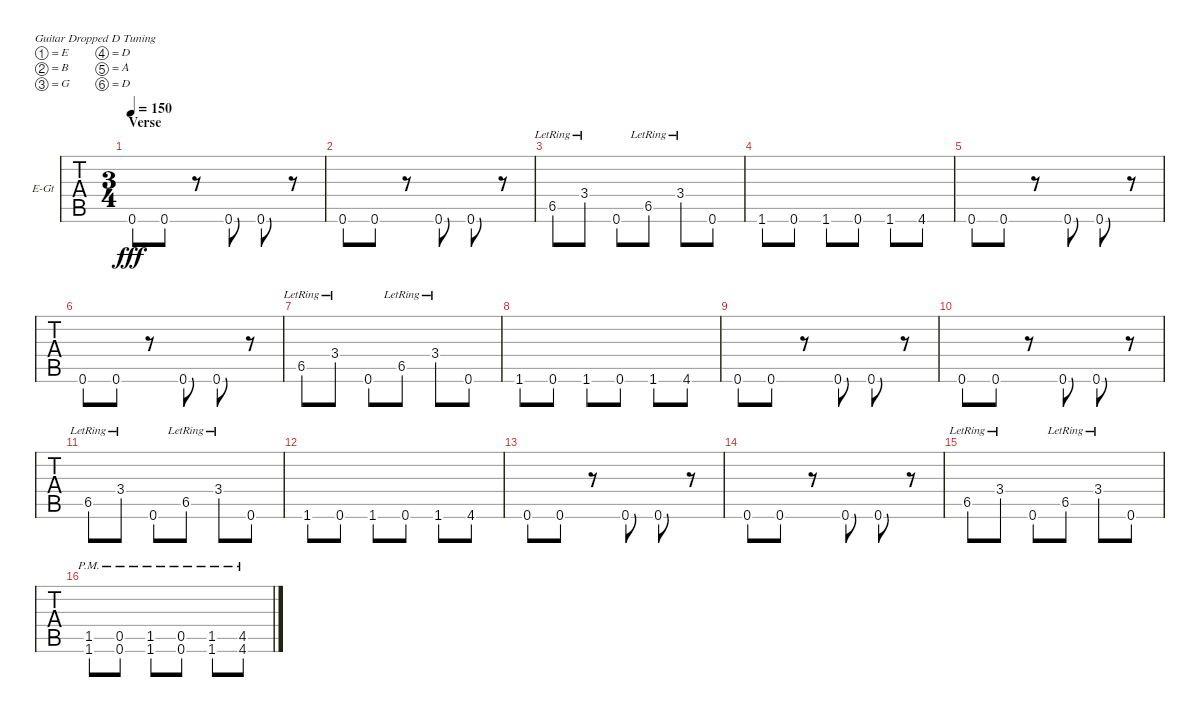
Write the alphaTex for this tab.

\defaultSystemsLayout 4
\bracketExtendMode groupsimilarinstruments
\firstSystemTrackNameOrientation horizontal
\otherSystemsTrackNameOrientation horizontal
\track ("Willie Adler" "E-Gt") {instrument distortionguitar}
\staff {tabs}
\tuning (E4 B3 G3 D3 A2 D2)
\ts (3 4)
\section ("" "Verse")
\tempo 150
\clef g2
\scale
0.333333
\ks c
0.6.8{dy fff} 0.6.8 r.8 0.6.8 0.6.8 r.8 |
\scale
0.333333 0.6.8 0.6.8 r.8 0.6.8 0.6.8 r.8 |
\scale
0.333333 6.5{lr}.8 3.4{lr}.8 0.6.8 6.5{lr}.8 3.4{lr}.8 0.6.8 |
\scale
0.333333 1.6.8 0.6.8 1.6.8 0.6.8 1.6.8 4.6.8 |
\scale
0.333333 0.6.8 0.6.8 r.8 0.6.8 0.6.8 r.8 |
\scale
0.333333 0.6.8 0.6.8 r.8 0.6.8 0.6.8 r.8 |
\scale
0.333333 6.5{lr}.8 3.4{lr}.8 0.6.8 6.5{lr}.8 3.4{lr}.8 0.6.8 |
\scale
0.333333 1.6.8 0.6.8 1.6.8 0.6.8 1.6.8 4.6.8 |
\scale
0.333333 0.6.8 0.6.8 r.8 0.6.8 0.6.8 r.8 |
\scale
0.333333 0.6.8 0.6.8 r.8 0.6.8 0.6.8 r.8 |
\scale
0.333333 6.5{lr}.8 3.4{lr}.8 0.6.8 6.5{lr}.8 3.4{lr}.8 0.6.8 |
\scale
0.333333 1.6.8 0.6.8 1.6.8 0.6.8 1.6.8 4.6.8 |
\scale
0.333333 0.6.8 0.6.8 r.8 0.6.8 0.6.8 r.8 |
\scale
0.333333 0.6.8 0.6.8 r.8 0.6.8 0.6.8 r.8 |
\scale
0.333333 6.5{lr}.8 3.4{lr}.8 0.6.8 6.5{lr}.8 3.4{lr}.8 0.6.8 |
\scale
0.333333 (1.6{pm} 1.5{pm}).8 (0.6{pm} 0.5{pm}).8 (1.6{pm} 1.5{pm}).8 (0.6{pm} 0.5{pm}).8 (1.6{pm} 1.5{pm}).8 (4.6{pm} 4.5{pm}).8
